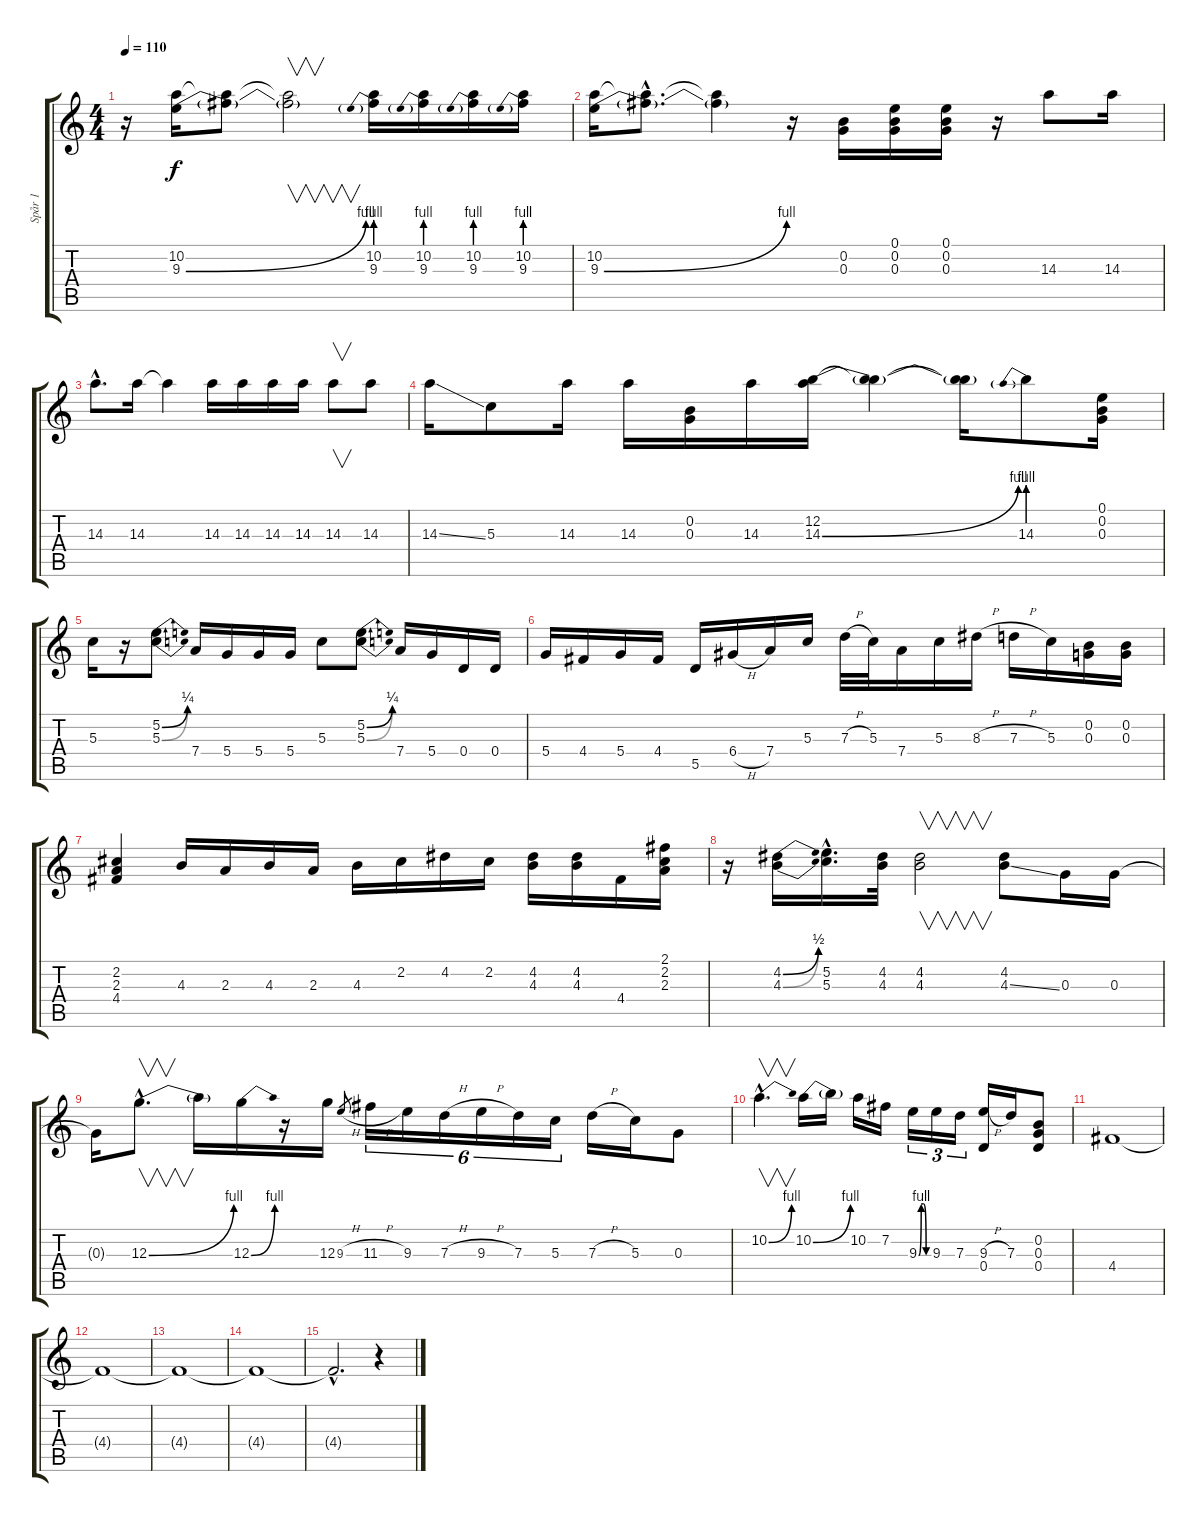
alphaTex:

\track ("Spår 1" "Spår 1") {instrument distortionguitar}
\staff {score tabs}
\tuning (E4 B3 G3 D3 A2 E2) {hide}
\ts (4 4)
\tempo 110
\clef g2
\ks c
r.16{dy f instrument distortionguitar} (10.2 9.3{be (bend 0 0 60 4)}).16 (10.2{t} 9.3{t}).8 (10.2{t} 9.3{t}).2{v} (10.2 9.3{be (prebend 0 4 60 4)}).16 (10.2 9.3{be (prebend 0 4 60 4)}).16 (10.2 9.3{be (prebend 0 4 60 4)}).16 (10.2 9.3{be (prebend 0 4 60 4)}).16 |
(10.2 9.3{be (bend 0 0 60 4)}).16 (10.2{hac t} 9.3{hac t}).8{d} (10.2{t} 9.3{t}).4 r.16 (0.2 0.3).16 (0.1 0.2 0.3).16 (0.1 0.2 0.3).16 r.16 14.3.8 14.3.16 |
14.3{hac}.8{d} 14.3.16 14.3{t}.4 14.3.16 14.3.16 14.3.16 14.3.16 14.3.8{v} 14.3.8 |
14.3{ss}.16 5.3.8 14.3.16 14.3.16 (0.2 0.3).16 14.3.16 (12.2 14.3{be (bend 0 0 60 4)}).16 (12.2{t} 14.3{t}).4 (12.2{t} 14.3{t}).16 14.3{be (prebend 0 4 60 4)}.8 (0.1 0.2 0.3).16 |
5.3.16 r.16 (5.2{be (bend 0 0 60 1)} 5.3{be (bend 0 0 60 1)}).8 7.4.16 5.4.16 5.4.16 5.4.16 5.3.8 (5.2{be (bend 0 0 60 1)} 5.3{be (bend 0 0 60 1)}).8 7.4.16 5.4.16 0.4.16 0.4.16 |
5.4.16 4.4.16 5.4.16 4.4.16 5.5.16 6.4{h}.16 7.4.16 5.3.16 7.3{h}.32 5.3.32 7.4.16 5.3.16 8.3{h}.16 7.3{h}.16 5.3.16 (0.2 0.3).16 (0.2 0.3).16 |
(2.2 2.3 4.4).4 4.3.16 2.3.16 4.3.16 2.3.16 4.3.16 2.2.16 4.2.16 2.2.16 (4.2 4.3).16 (4.2 4.3).16 4.4.16 (2.1 2.2 2.3).16 |
r.16 (4.2{be (bend 0 0 60 2)} 4.3{be (bend 0 0 60 2)}).16 (5.2{hac} 5.3{hac}).16{d} (4.2 4.3).32 (4.2 4.3).2{v} (4.2 4.3{ss}).8 0.3.16 0.3.16 |
0.3{t}.16 12.3{be (bend 0 0 60 4) hac}.8{v d} 12.3{t}.16 12.3{be (bend 0 0 60 4)}.16 r.16 12.3.16 9.3{h}.8{gr} 11.3{h}.16{tu (6 4)} 9.3.16{tu (6 4)} 7.3{h}.16{tu (6 4)} 9.3{h}.16{tu (6 4)} 7.3.16{tu (6 4)} 5.3.16{tu (6 4)} 7.3{h}.16 5.3.16 0.3.8 |
10.2{be (bend 0 0 60 4) hac}.4{v d} 10.2{be (bend 0 0 60 4)}.16 10.2{t}.16 10.2.16 7.2.16 9.3{be (custom 0 0 15 4 30 4 45 0 60 0)}.16{tu (3 2)} 9.3.16{tu (3 2)} 7.3.16{tu (3 2)} (9.3{h} 0.4).16 7.3.16 (0.2 0.3 0.4).8 |
4.4.1 |
4.4{t}.1 |
4.4{t}.1 |
4.4{t}.1 |
4.4{hac t}.2{d} r.4
